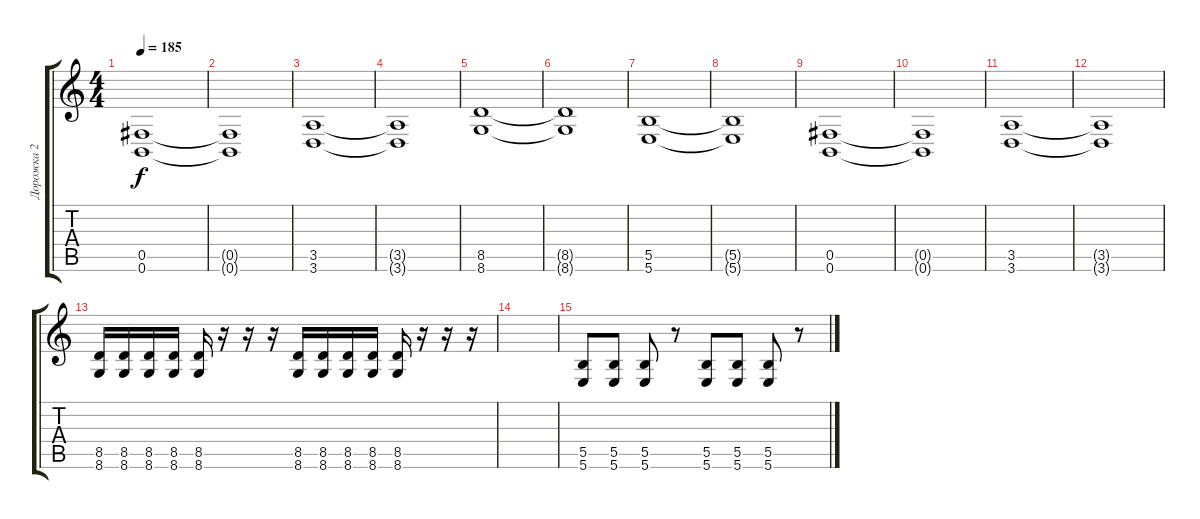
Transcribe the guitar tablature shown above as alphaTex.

\track ("Дорожка 2" "Дорожка 2") {instrument distortionguitar}
\staff {score tabs}
\tuning (Db4 Ab3 E3 B2 Gb2 B1) {hide}
\ts (4 4)
\tempo 185
\clef g2
\ks c
(0.5 0.6).1{dy f} |
(0.5{t} 0.6{t}).1 |
(3.5 3.6).1 |
(3.5{t} 3.6{t}).1 |
(8.5 8.6).1 |
(8.5{t} 8.6{t}).1 |
(5.5 5.6).1 |
(5.5{t} 5.6{t}).1 |
(0.5 0.6).1 |
(0.5{t} 0.6{t}).1 |
(3.5 3.6).1 |
(3.5{t} 3.6{t}).1 |
(8.5 8.6).16 (8.5 8.6).16 (8.5 8.6).16 (8.5 8.6).16 (8.5 8.6).16 r.16 r.16 r.16 (8.5 8.6).16 (8.5 8.6).16 (8.5 8.6).16 (8.5 8.6).16 (8.5 8.6).16 r.16 r.16 r.16 |
|
(5.5 5.6).8 (5.5 5.6).8 (5.5 5.6).8 r.8 (5.5 5.6).8 (5.5 5.6).8 (5.5 5.6).8 r.8
